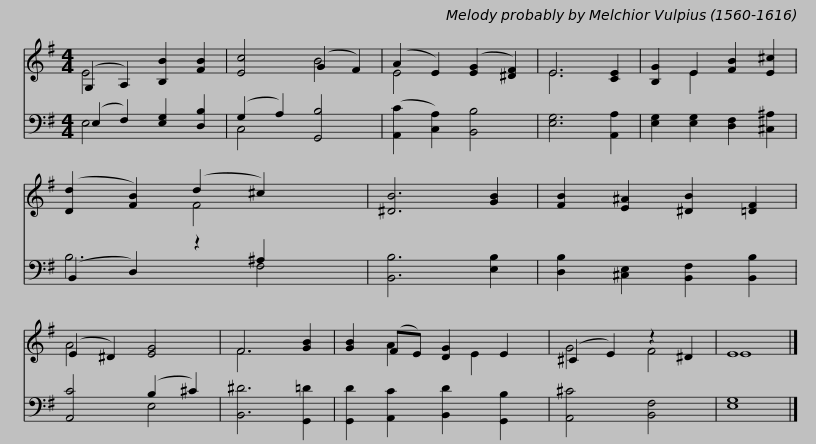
X:1
%%score ( 1 2 ) ( 3 4 )
L:1/8
M:4/4
I:linebreak $
K:G
V:1 treble
V:2 treble
V:3 bass
V:4 bass
V:1
 (G,2 A,2) [B,B]2 [FB]2 | [Ec]4 (G2 F2) | (A2 E2) ([EG]2 [^DF]2) | E6 [CE]2 | [B,G]2 E2 [FB]2 [E^c]2 | %5
 ([Dd]2 [FB]2) (d2 ^c2) x2 |$ [^DB]6 [GB]2 | [FB]2 [E^A]2 [^DB]2 [=DF]2 | (E2 ^D2) [EG]4 | F6 [GB]2 | %10
 [GB]2 (FE) [DG]2 E2 | (^C2 E2) z2 ^D2 |$ E8 |] %13
V:2
 E4 x4 | x4 B4 | E4 x4 | E6 x2 | x2 E2 x4 | %5
 x4 F4 x2 |$ x8 | x8 | A4 x4 | F6 x2 | %10
 x2 A2 x E2 x | G4 F4 |$ E8 |] %13
V:3
 (E,2 F,2) [E,G,]2 [D,B,]2 | (G,2 A,2) [G,,B,]4 | ([A,,C]2 [C,A,]2) [B,,B,]4 | [E,G,]6 [A,,A,]2 | [E,G,]2 [E,G,]2 [D,F,]2 [^C,^A,]2 | %5
 (B,,2 D,2) z2 ^A,2 x2 |$ [B,,B,]6 [E,B,]2 | [D,B,]2 [^C,E,]2 [B,,F,]2 [B,,B,]2 | [A,,C]4 (B,2 ^C2) | [B,,^D]6 [G,,=D]2 | %10
 [G,,D]2 [A,,C]2 [B,,D]2 [G,,B,]2 | [A,,^C]4 [B,,F,]4 |$ [E,G,]8 |] %13
V:4
 E,4 x4 | C,4 x4 | x8 | x8 | x8 | %5
 B,6 F,4 |$ x8 | x8 | x4 E,4 | x8 | %10
 x8 | x8 |$ x8 |] %13
